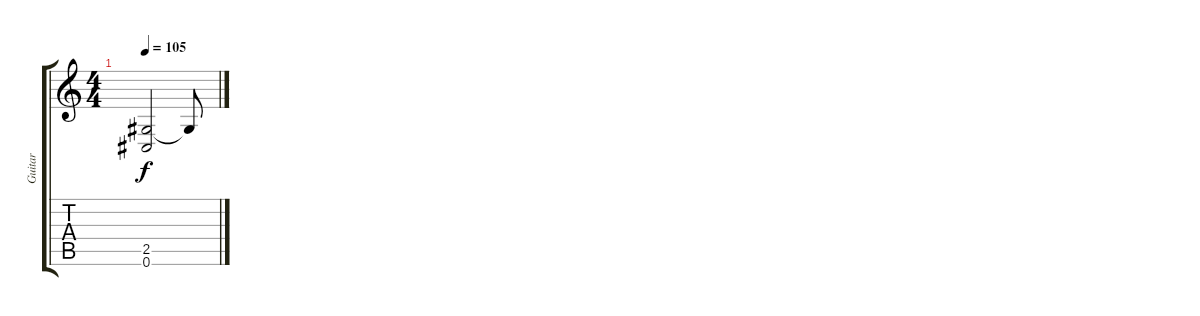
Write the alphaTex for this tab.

\track ("Guitar" "Guitar") {instrument distortionguitar}
\staff {score tabs}
\tuning (Db4 Ab3 E3 B2 Gb2 Db2) {hide}
\ts (4 4)
\tempo 105
\clef g2
\ks c
(2.5 0.6).2{dy f} 2.5{t}.8
